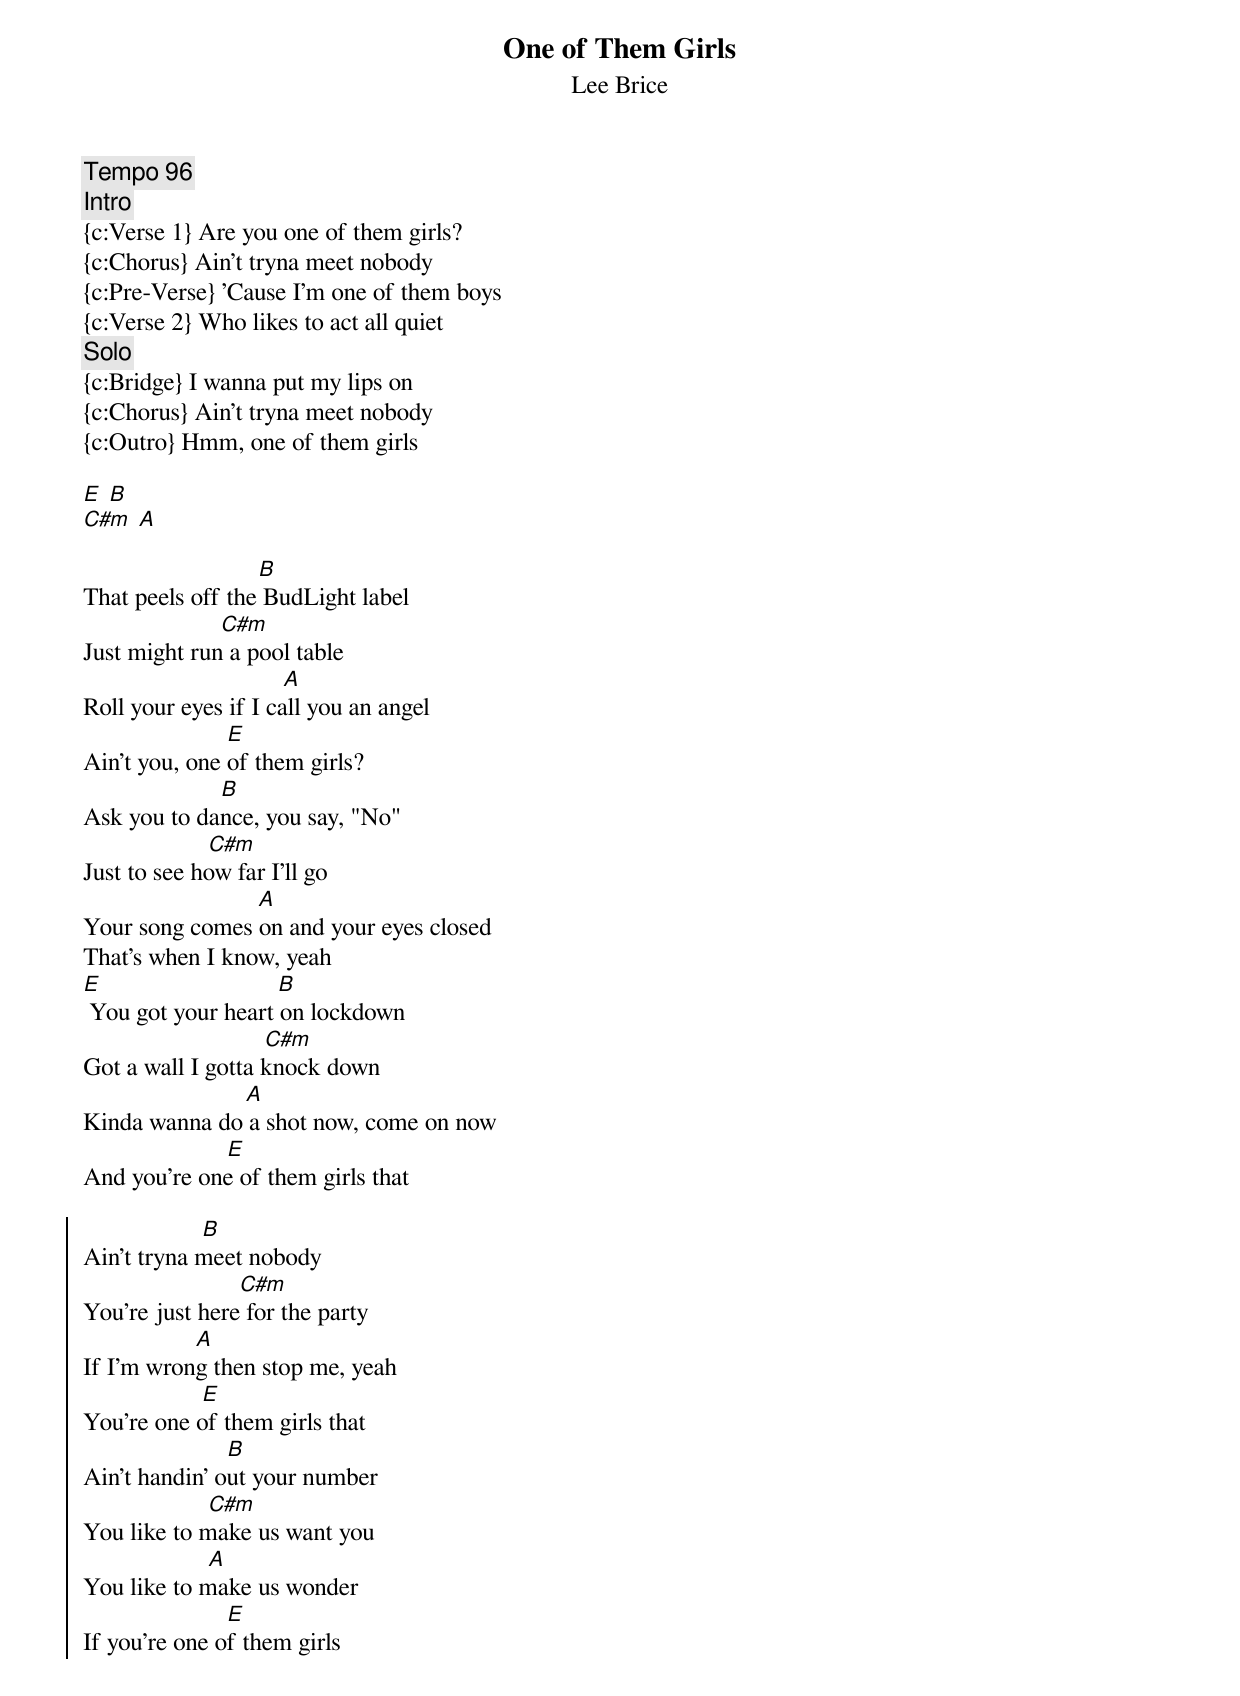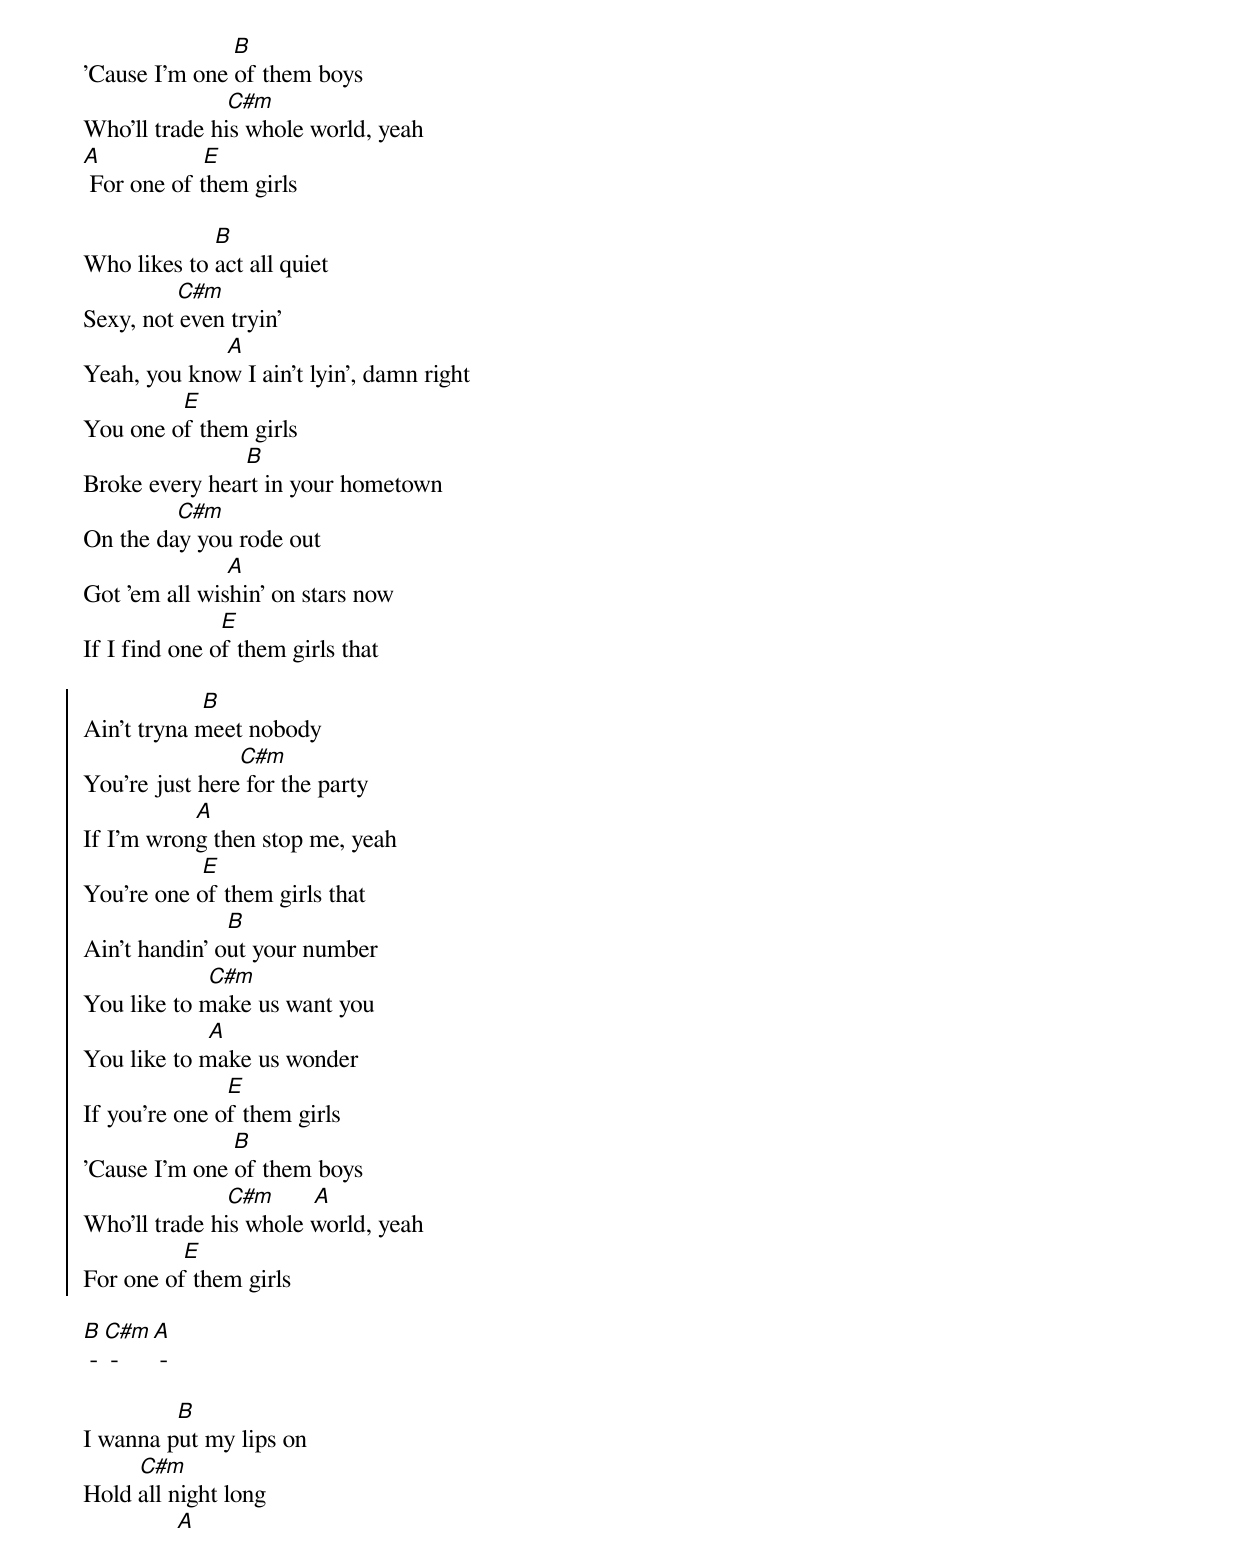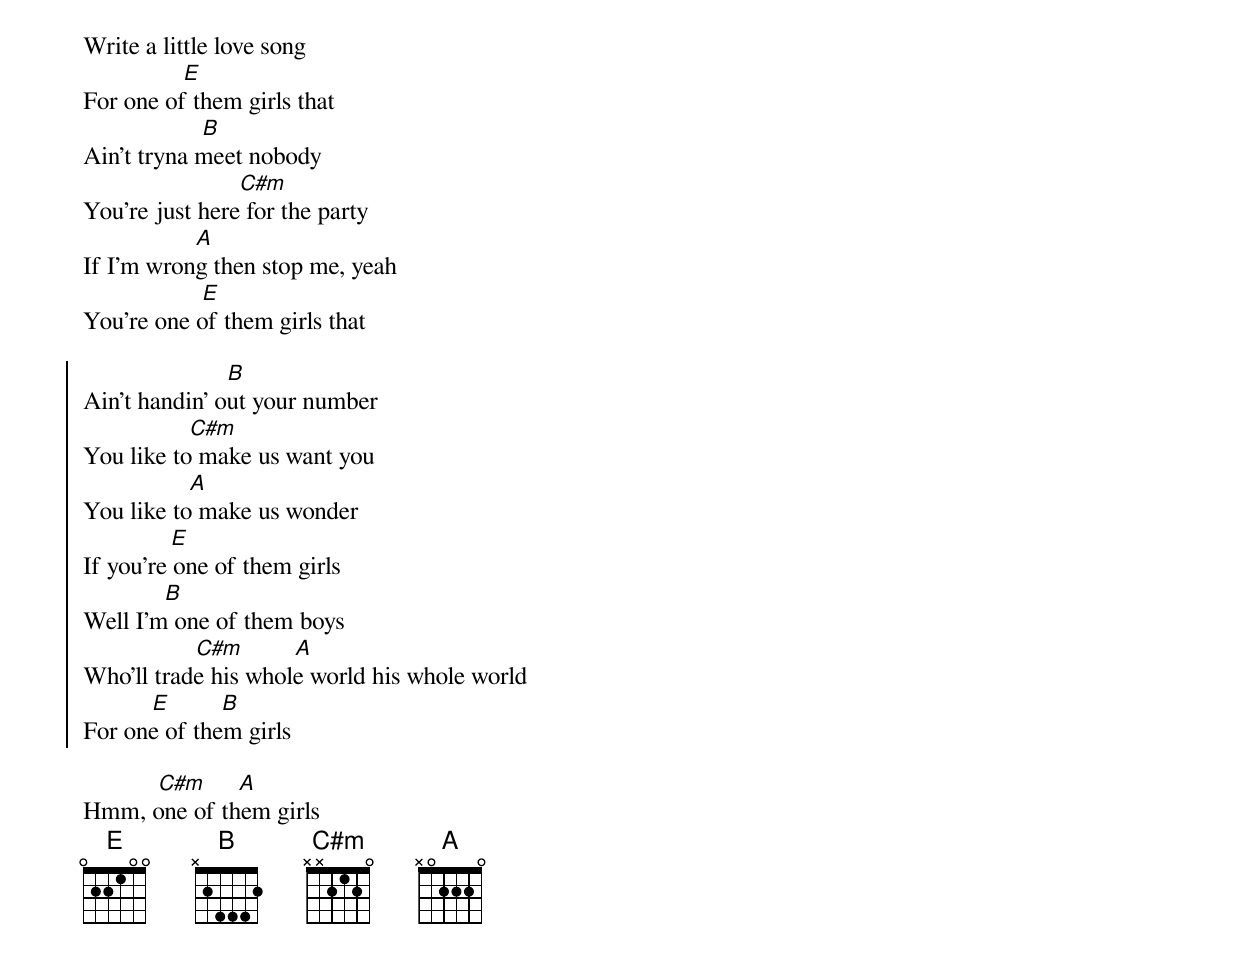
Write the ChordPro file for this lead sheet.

{t: One of Them Girls}
{st: Lee Brice}
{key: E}
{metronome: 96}
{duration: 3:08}
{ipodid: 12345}
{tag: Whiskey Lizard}

{c:Tempo 96}
{c:Intro}
{c:Verse 1} Are you one of them girls?
{c:Chorus} Ain't tryna meet nobody
{c:Pre-Verse} 'Cause I'm one of them boys
{c:Verse 2} Who likes to act all quiet
{c:Solo}
{c:Bridge} I wanna put my lips on
{c:Chorus} Ain't tryna meet nobody
{c:Outro} Hmm, one of them girls

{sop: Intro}
[E] [B]
[C#m] [A]
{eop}

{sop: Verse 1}
                            [B]
That peels off the BudLight label
                      [C#m]
Just might run a pool table
                                [A]
Roll your eyes if I call you an angel
                       [E]
Ain't you, one of them girls?
                      [B]
Ask you to dance, you say, "No"
                    [C#m]
Just to see how far I'll go
                            [A]
Your song comes on and your eyes closed
That's when I know, yeah
[E]                            [B]
 You got your heart on lockdown
                             [C#m]
Got a wall I gotta knock down
                          [A]
Kinda wanna do a shot now, come on now
                       [E]
And you're one of them girls that
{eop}

{soc}
                   [B]
Ain't tryna meet nobody
                         [C#m]
You're just here for the party
                  [A]
If I'm wrong then stop me, yeah
                   [E]
You're one of them girls that
                       [B]
Ain't handin' out your number
                    [C#m]
You like to make us want you
                    [A]
You like to make us wonder
                       [E]
If you're one of them girls
{eoc}

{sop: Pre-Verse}
                        [B]
'Cause I'm one of them boys
                       [C#m]
Who'll trade his whole world, yeah
[A]                [E]
 For one of them girls
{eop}

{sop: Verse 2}
                     [B]
Who likes to act all quiet
               [C#m]
Sexy, not even tryin'
                       [A]
Yeah, you know I ain't lyin', damn right
                [E]
You one of them girls
                          [B]
Broke every heart in your hometown
               [C#m]
On the day you rode out
                       [A]
Got 'em all wishin' on stars now
                      [E]
If I find one of them girls that
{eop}

{soc}
                   [B]
Ain't tryna meet nobody
                         [C#m]
You're just here for the party
                  [A]
If I'm wrong then stop me, yeah
                   [E]
You're one of them girls that
                       [B]
Ain't handin' out your number
                    [C#m]
You like to make us want you
                    [A]
You like to make us wonder
                       [E]
If you're one of them girls
                        [B]
'Cause I'm one of them boys
                       [C#m]      [A]
Who'll trade his whole world, yeah
                [E]
For one of them girls
{eoc}

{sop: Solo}
[B] - [C#m] - [A] -
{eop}

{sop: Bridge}
               [B]
I wanna put my lips on
         [C#m]
Hold all night long
               [A]
Write a little love song
                [E]
For one of them girls that
                   [B]
Ain't tryna meet nobody
                         [C#m]
You're just here for the party
                  [A]
If I'm wrong then stop me, yeah
                   [E]
You're one of them girls that
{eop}

{soc}
                       [B]
Ain't handin' out your number
                 [C#m]
You like to make us want you
                 [A]
You like to make us wonder
              [E]
If you're one of them girls
             [B]
Well I'm one of them boys
                  [C#m]        [A]
Who'll trade his whole world his whole world
           [E]        [B]
For one of them girls
{eoc}

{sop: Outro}
            [C#m]     [A]
Hmm, one of them girls
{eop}
